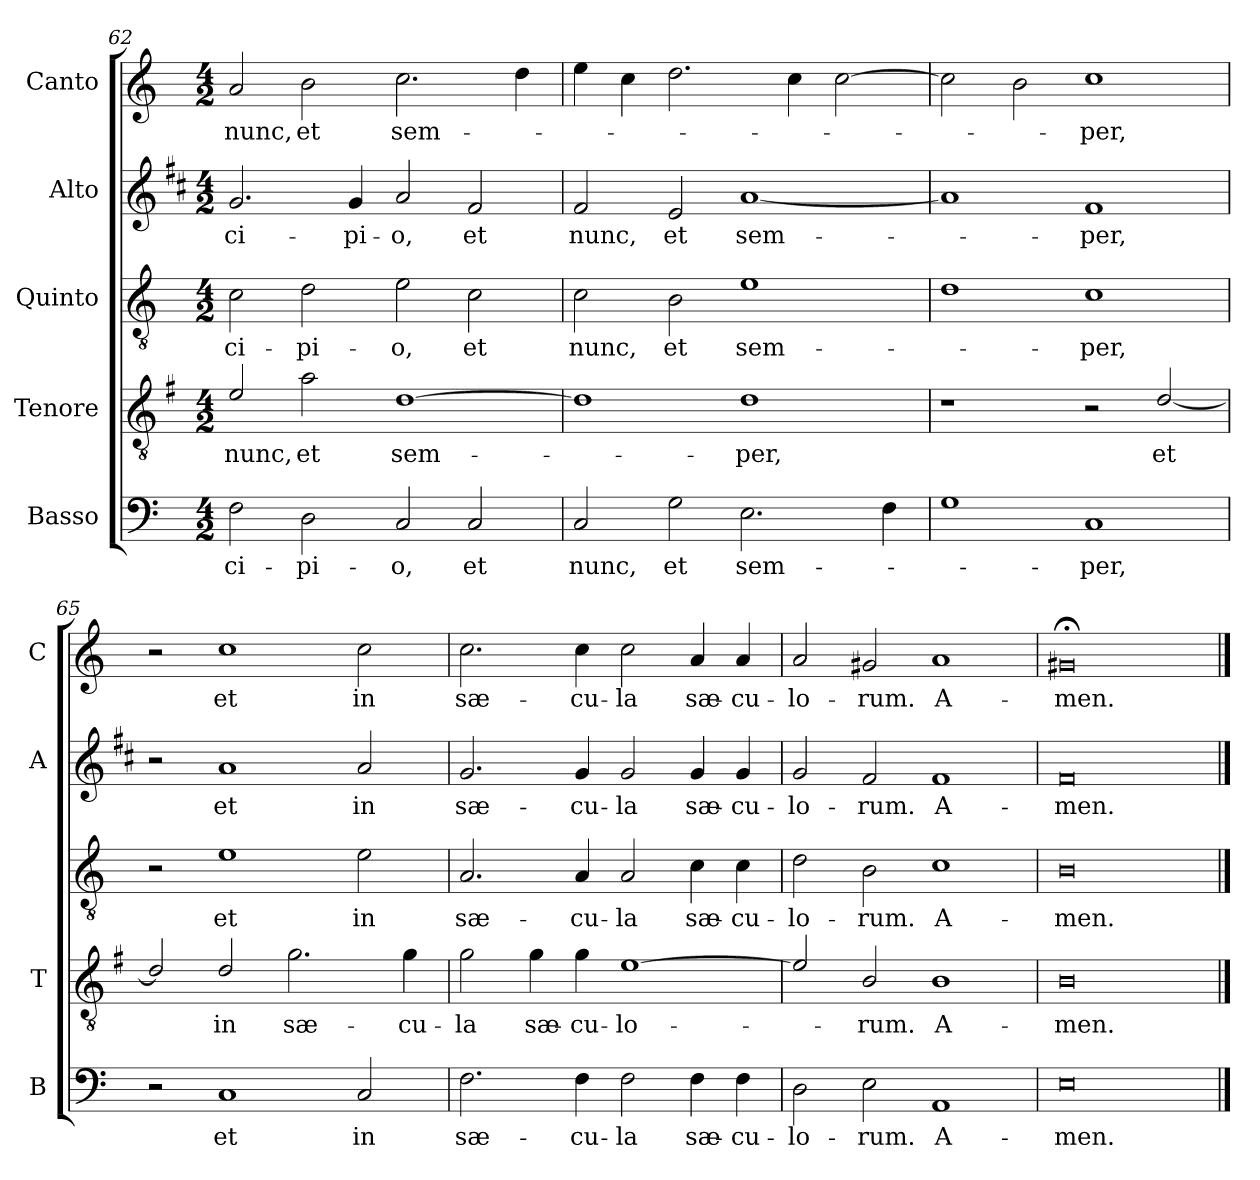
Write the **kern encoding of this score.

**kern	**text	**kern	**text	**kern	**text	**kern	**text	**kern	**text
*part5	*part5	*part4	*part4	*part3	*part3	*part2	*part2	*part1	*part1
*staff5	*staff5	*staff4	*staff4	*staff3	*staff3	*staff2	*staff2	*staff1	*staff1
*I"Basso	*	*I"Tenore	*	*I"Quinto	*	*I"Alto	*	*I"Canto	*
*I'B	*	*I'T	*	*	*	*I'A	*	*I'C	*
*clefF4	*	*clefGv2	*	*clefGv2	*	*clefG2	*	*clefG2	*
*	*	*ITrd4c7	*	*	*	*ITrd1c2	*	*	*
*k[]	*	*k[]	*	*k[]	*	*k[]	*	*k[]	*
*C:	*	*C:	*	*C:	*	*C:	*	*C:	*
*M4/2	*	*M4/2	*	*M4/2	*	*M4/2	*	*M4/2	*
=62	=62	=62	=62	=62	=62	=62	=62	=62	=62
!	!LO:LY:b	!	!LO:LY:b	!	!LO:LY:b	!	!LO:LY:b	!	!LO:LY:b
2F\	-ci-	2A/	nunc,	2c\	-ci-	2.f/	-ci-	2a/	nunc,
!	!LO:LY:b	!	!LO:LY:b	!	!LO:LY:b	!	!	!	!LO:LY:b
2D\	-pi-	2d\	et	2d\	-pi-	.	.	2b\	et
!	!	!	!	!	!	!	!LO:LY:b	!	!
.	.	.	.	.	.	4f/	-pi-	.	.
!	!LO:LY:b	!	!LO:LY:b	!	!LO:LY:b	!	!LO:LY:b	!	!LO:LY:b
2C/	-o,	[1G	sem-	2e\	-o,	2g/	-o,	2.cc\	sem-
!	!LO:LY:b	!	!	!	!LO:LY:b	!	!LO:LY:b	!	!
2C/	et	.	.	2c\	et	2e/	et	.	.
.	.	.	.	.	.	.	.	4dd\	.
=63	=63	=63	=63	=63	=63	=63	=63	=63	=63
!	!LO:LY:b	!	!	!	!LO:LY:b	!	!LO:LY:b	!	!
2C/	nunc,	1G]	.	2c\	nunc,	2e/	nunc,	4ee\	.
.	.	.	.	.	.	.	.	4cc\	.
!	!LO:LY:b	!	!	!	!LO:LY:b	!	!LO:LY:b	!	!
2G\	et	.	.	2B\	et	2d/	et	2.dd\	.
!	!LO:LY:b	!	!LO:LY:b	!	!LO:LY:b	!	!LO:LY:b	!	!
2.E\	sem-	1G	-per,	1e	sem-	[1g	sem-	.	.
.	.	.	.	.	.	.	.	4cc\	.
.	.	.	.	.	.	.	.	[2cc\	.
4F\	.	.	.	.	.	.	.	.	.
!!LO:LB:g=z
=64	=64	=64	=64	=64	=64	=64	=64	=64	=64
1G	.	1r	.	1d	.	1g]	.	2cc\]	.
.	.	.	.	.	.	.	.	2b\	.
!	!LO:LY:b	!	!	!	!LO:LY:b	!	!LO:LY:b	!	!LO:LY:b
1C	-per,	2r	.	1c	-per,	1e	-per,	1cc	-per,
!	!	!	!LO:LY:b	!	!	!	!	!	!
.	.	[2G/	et	.	.	.	.	.	.
=65	=65	=65	=65	=65	=65	=65	=65	=65	=65
2r	.	2G/]	.	2r	.	2r	.	2r	.
!	!LO:LY:b	!	!LO:LY:b	!	!LO:LY:b	!	!LO:LY:b	!	!LO:LY:b
1C	et	2G/	in	1e	et	1g	et	1cc	et
!	!	!	!LO:LY:b	!	!	!	!	!	!
.	.	2.c\	sæ-	.	.	.	.	.	.
!	!LO:LY:b	!	!	!	!LO:LY:b	!	!LO:LY:b	!	!LO:LY:b
2C/	in	.	.	2e\	in	2g/	in	2cc\	in
!	!	!	!LO:LY:b	!	!	!	!	!	!
.	.	4c\	-cu-	.	.	.	.	.	.
=66	=66	=66	=66	=66	=66	=66	=66	=66	=66
!	!LO:LY:b	!	!LO:LY:b	!	!LO:LY:b	!	!LO:LY:b	!	!LO:LY:b
2.F\	sæ-	2c\	-la	2.A/	sæ-	2.f/	sæ-	2.cc\	sæ-
!	!	!	!LO:LY:b	!	!	!	!	!	!
.	.	4c\	sæ-	.	.	.	.	.	.
!	!LO:LY:b	!	!LO:LY:b	!	!LO:LY:b	!	!LO:LY:b	!	!LO:LY:b
4F\	-cu-	4c\	-cu-	4A/	-cu-	4f/	-cu-	4cc\	-cu-
!	!LO:LY:b	!	!LO:LY:b	!	!LO:LY:b	!	!LO:LY:b	!	!LO:LY:b
2F\	-la	[1A	-lo-	2A/	-la	2f/	-la	2cc\	-la
!	!LO:LY:b	!	!	!	!LO:LY:b	!	!LO:LY:b	!	!LO:LY:b
4F\	sæ-	.	.	4c\	sæ-	4f/	sæ-	4a/	sæ-
!	!LO:LY:b	!	!	!	!LO:LY:b	!	!LO:LY:b	!	!LO:LY:b
4F\	-cu-	.	.	4c\	-cu-	4f/	-cu-	4a/	-cu-
=67	=67	=67	=67	=67	=67	=67	=67	=67	=67
!	!LO:LY:b	!	!	!	!LO:LY:b	!	!LO:LY:b	!	!LO:LY:b
2D\	-lo-	2A/]	.	2d\	-lo-	2f/	-lo-	2a/	-lo-
!	!LO:LY:b	!	!LO:LY:b	!	!LO:LY:b	!	!LO:LY:b	!	!LO:LY:b
2E\	-rum.	2E/	-rum.	2B\	-rum.	2e/	-rum.	2g#X/	-rum.
!	!LO:LY:b	!	!LO:LY:b	!	!LO:LY:b	!	!LO:LY:b	!	!LO:LY:b
1AA	A-	1E	A-	1c	A-	1e	A-	1a	A-
=68	=68	=68	=68	=68	=68	=68	=68	=68	=68
!	!LO:LY:b	!	!LO:LY:b	!	!LO:LY:b	!	!LO:LY:b	!	!LO:LY:b
0E	-men.	0E	-men.	0B	-men.	0e	-men.	0g#X;<	-men.
==	==	==	==	==	==	==	==	==	==
*-	*-	*-	*-	*-	*-	*-	*-	*-	*-
